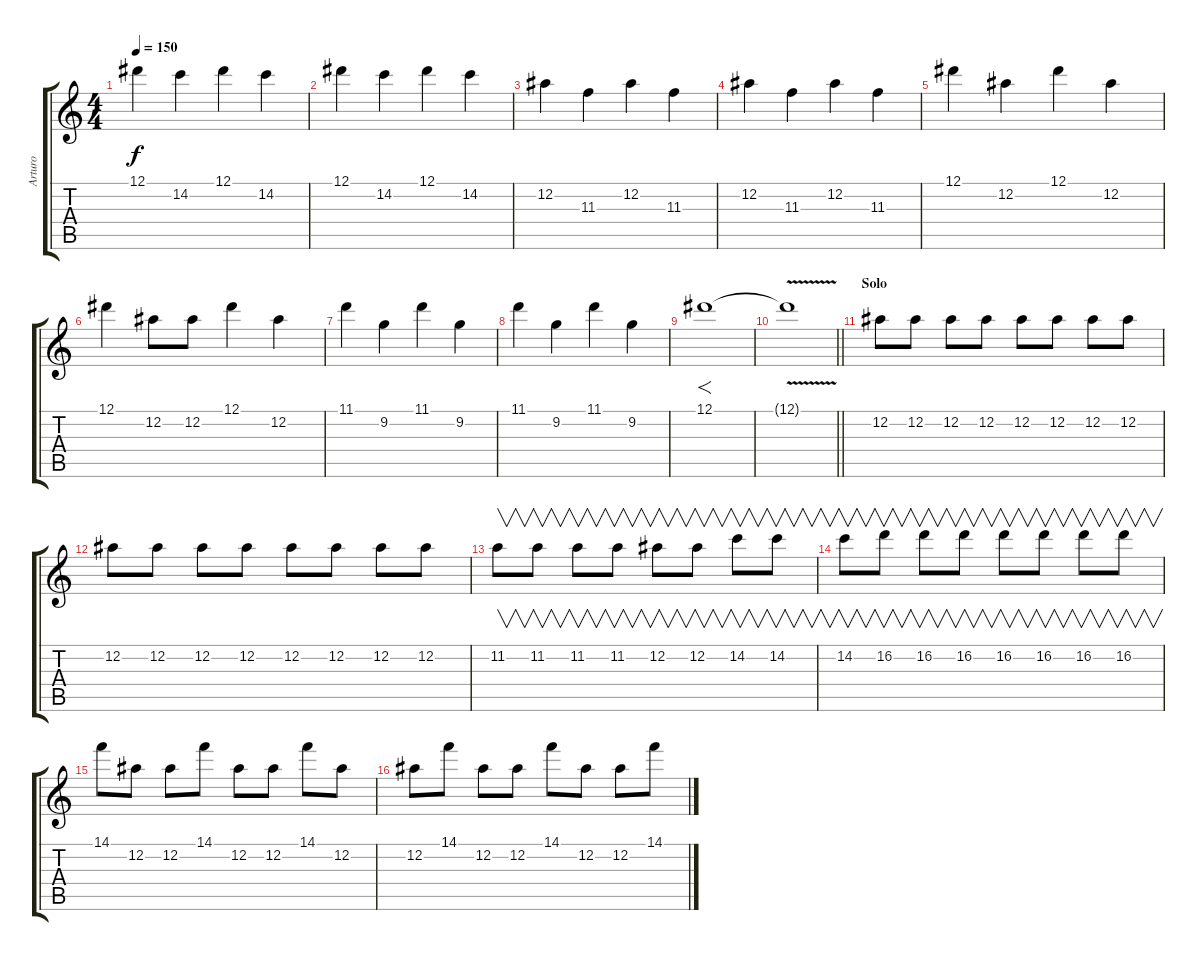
\track ("Arturo" "Arturo") {instrument overdrivenguitar}
\staff {score tabs}
\tuning (Eb4 Bb3 Gb3 Db3 Ab2 Eb2) {hide}
\ts (4 4)
\tempo 150
\clef g2
\ks c
12.1.4{dy f} 14.2.4 12.1.4 14.2.4 |
12.1.4 14.2.4 12.1.4 14.2.4 |
12.2.4 11.3.4 12.2.4 11.3.4 |
12.2.4 11.3.4 12.2.4 11.3.4 |
12.1.4 12.2.4 12.1.4 12.2.4 |
12.1.4 12.2.8 12.2.8 12.1.4 12.2.4 |
11.1.4 9.2.4 11.1.4 9.2.4 |
11.1.4 9.2.4 11.1.4 9.2.4 |
12.1.1{f instrument overdrivenguitar} |
\barLineRight lightlight
12.1{v t}.1{instrument overdrivenguitar} |
\section ("" "Solo")
12.2.8 12.2.8 12.2.8 12.2.8 12.2.8 12.2.8 12.2.8 12.2.8 |
12.2.8 12.2.8 12.2.8 12.2.8 12.2.8 12.2.8 12.2.8 12.2.8 |
11.2.8{v} 11.2.8{v} 11.2.8{v} 11.2.8{v} 12.2.8{v} 12.2.8{v} 14.2.8{v} 14.2.8{v} |
14.2.8{v} 16.2.8{v} 16.2.8{v} 16.2.8{v} 16.2.8{v} 16.2.8{v} 16.2.8{v} 16.2.8{v} |
14.1.8 12.2.8 12.2.8 14.1.8 12.2.8 12.2.8 14.1.8 12.2.8 |
12.2.8 14.1.8 12.2.8 12.2.8 14.1.8 12.2.8 12.2.8 14.1.8
